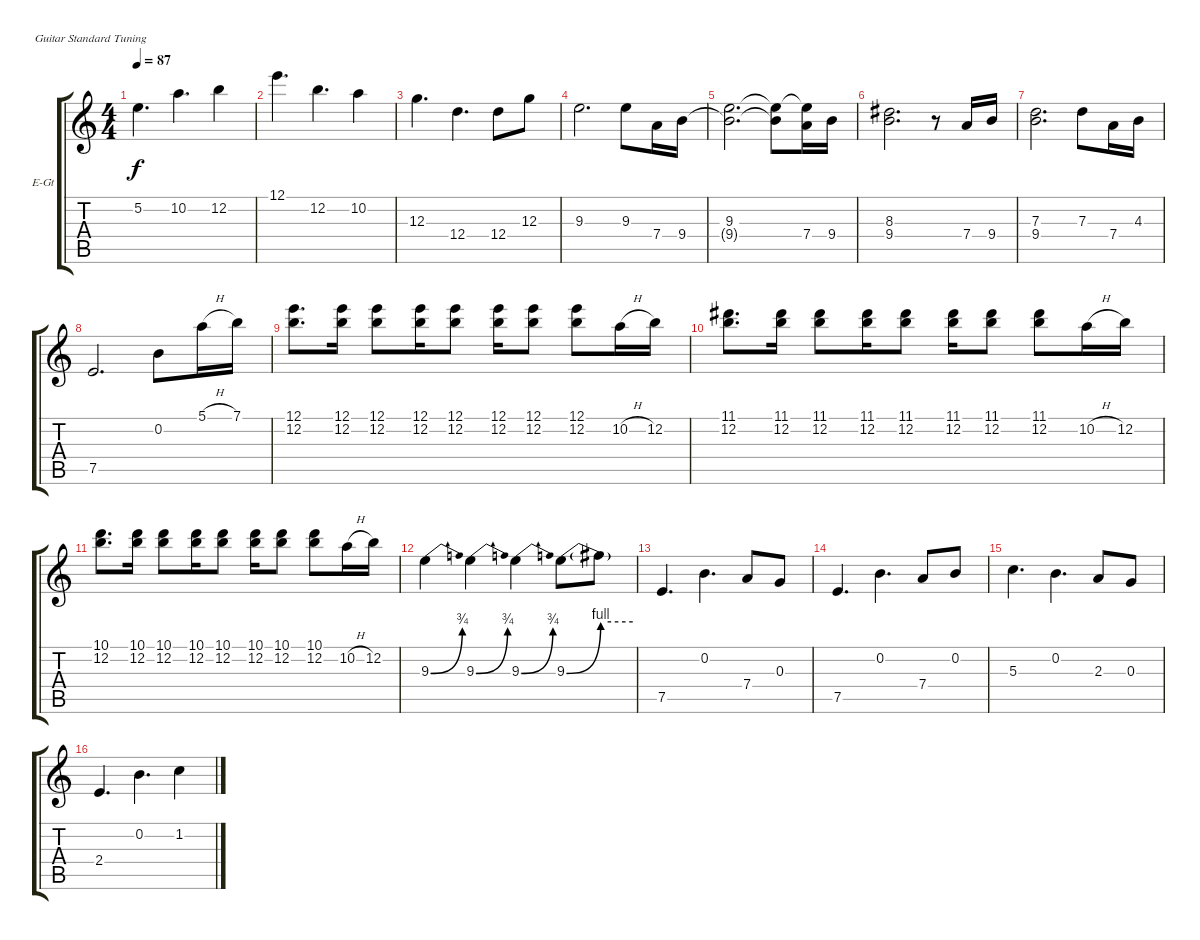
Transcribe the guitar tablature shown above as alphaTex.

\bracketExtendMode groupsimilarinstruments
\firstSystemTrackNameOrientation horizontal
\otherSystemsTrackNameOrientation horizontal
\track ("Adam Jones" "E-Gt") {instrument distortionguitar}
\staff {score tabs}
\tuning (E4 B3 G3 D3 A2 E2)
\ts (4 4)
\tempo 87
\clef g2
\ks c
5.2.4{d dy f} 10.2.4{d} 12.2.4 |
12.1.4{d} 12.2.4{d} 10.2.4 |
12.3.4{d} 12.4.4{d} 12.4.8 12.3.8 |
9.3.2{d} 9.3.8 7.4.16 9.4.16 |
(9.3 9.4{t}).2{d} (9.3{t} 9.4{t}).8 (7.4 9.3{t}).16 9.4.16 |
(8.3 9.4).2{d} r.8 7.4.16 9.4.16 |
(7.3 9.4).2{d} 7.3.8 7.4.16 4.3.16 |
7.5.2{d} 0.2.8 5.1{h}.16 7.1.16 |
(12.1 12.2).8{d} (12.1 12.2).16 (12.1 12.2).8 (12.1 12.2).16 (12.1 12.2).8 (12.1 12.2).16 (12.1 12.2).8 (12.1 12.2).8 10.2{h}.16 12.2.16 |
(11.1 12.2).8{d} (11.1 12.2).16 (11.1 12.2).8 (11.1 12.2).16 (11.1 12.2).8 (11.1 12.2).16 (11.1 12.2).8 (11.1 12.2).8 10.2{h}.16 12.2.16 |
(10.1 12.2).8{d} (10.1 12.2).16 (10.1 12.2).8 (10.1 12.2).16 (10.1 12.2).8 (10.1 12.2).16 (10.1 12.2).8 (10.1 12.2).8 10.2{h}.16 12.2.16 |
9.3{be (bend 0 0 60 3)}.4 9.3{be (bend 0 0 60 3)}.4 9.3{be (bend 0 0 60 3)}.4 9.3{be (bend 0 0 60 4)}.8 9.3{be (hold 0 4 60 4) t}.8 |
7.5.4{d} 0.2.4{d} 7.4.8 0.3.8 |
7.5.4{d} 0.2.4{d} 7.4.8 0.2.8 |
5.3.4{d} 0.2.4{d} 2.3.8 0.3.8 |
2.4.4{d} 0.2.4{d} 1.2.4
